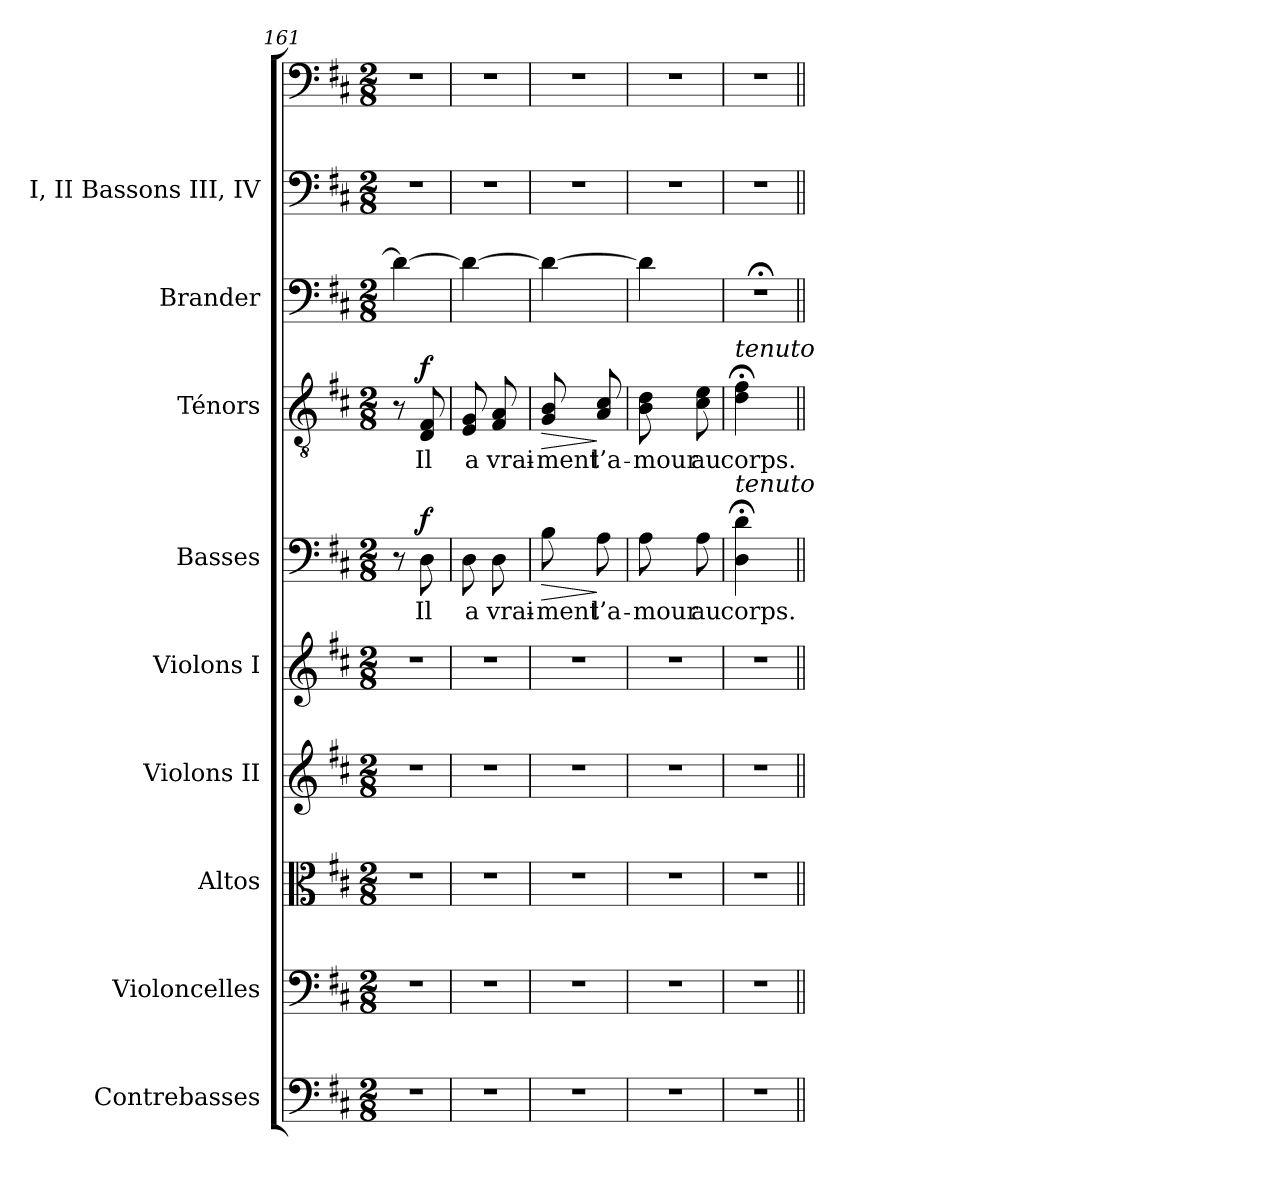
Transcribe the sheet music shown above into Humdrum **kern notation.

**kern	**kern	**kern	**kern	**kern	**kern	**text	**dynam	**kern	**text	**dynam	**kern	**kern	**kern
*part9	*part8	*part7	*part6	*part5	*part4	*part4	*part4	*part3	*part3	*part3	*part2	*part1	*part1
*staff10	*staff9	*staff8	*staff7	*staff6	*staff5	*staff5	*staff5	*staff4	*staff4	*staff4	*staff3	*staff2	*staff1
*I"Contrebasses	*I"Violoncelles	*I"Altos	*I"Violons II	*I"Violons I	*I"Basses	*	*	*I"Ténors	*	*	*I"Brander	*I"I, II   Bassons   III, IV	*
*clefF4	*clefF4	*clefC3	*clefG2	*clefG2	*clefF4	*	*	*clefGv2	*	*	*clefF4	*clefF4	*clefF4
*ITrd7c12	*	*	*	*	*	*	*	*ITrd7c12	*	*	*	*	*
*k[f#c#]	*k[f#c#]	*k[f#c#]	*k[f#c#]	*k[f#c#]	*k[f#c#]	*	*	*k[f#c#]	*	*	*k[f#c#]	*k[f#c#]	*k[f#c#]
*D:	*D:	*D:	*D:	*D:	*D:	*	*	*D:	*	*	*D:	*D:	*D:
*M2/8	*M2/8	*M2/8	*M2/8	*M2/8	*M2/8	*	*	*M2/8	*	*	*M2/8	*M2/8	*M2/8
=161	=161	=161	=161	=161	=161	=161	=161	=161	=161	=161	=161	=161	=161
!LO:N:vis=1	!LO:N:vis=1	!LO:N:vis=1	!LO:N:vis=1	!LO:N:vis=1	!	!	!	!	!	!	!	!LO:N:vis=1	!LO:N:vis=1
4r	4r	4r	4r	4r	8r	.	.	8r	.	.	4di\_>	4r	4r
!	!	!	!	!	!	!LO:LY:b:color=#000000	!	!	!	!	!	!	!
!	!	!	!	!	!	!	!	!	!LO:LY:b:color=#000000	!	!	!	!
.	.	.	.	.	8Di\	Il	f	8DDi/ 8FF#i	Il	f	.	.	.
=162	=162	=162	=162	=162	=162	=162	=162	=162	=162	=162	=162	=162	=162
!LO:N:vis=1	!LO:N:vis=1	!LO:N:vis=1	!LO:N:vis=1	!LO:N:vis=1	!	!	!	!	!	!	!	!	!
!	!	!	!	!	!	!LO:LY:b:color=#000000	!	!	!	!	!	!	!
!	!	!	!	!	!	!	!	!	!LO:LY:b:color=#000000	!	!	!LO:N:vis=1	!LO:N:vis=1
4r	4r	4r	4r	4r	8Di\	a	.	8EEi/ 8GGi	a	.	4di\_>	4r	4r
!	!	!	!	!	!	!LO:LY:b:color=#000000	!	!	!	!	!	!	!
!	!	!	!	!	!	!	!	!	!LO:LY:b:color=#000000	!	!	!	!
.	.	.	.	.	8Di\	vrai-	.	8FF#i/ 8AAi	vrai-	.	.	.	.
=163	=163	=163	=163	=163	=163	=163	=163	=163	=163	=163	=163	=163	=163
!LO:N:vis=1	!LO:N:vis=1	!LO:N:vis=1	!LO:N:vis=1	!LO:N:vis=1	!	!	!	!	!	!	!	!	!
!	!	!	!	!	!	!LO:LY:b:color=#000000	!LO:HP:b	!	!	!	!	!	!
!	!	!	!	!	!	!	!	!	!LO:LY:b:color=#000000	!LO:HP:b	!	!LO:N:vis=1	!LO:N:vis=1
4r	4r	4r	4r	4r	8Bi\	-ment	>	8GGi/ 8BBi	-ment	>	4di\_>	4r	4r
!	!	!	!	!	!	!LO:LY:b:color=#000000	!	!	!	!	!	!	!
!	!	!	!	!	!	!	!	!	!LO:LY:b:color=#000000	!	!	!	!
.	.	.	.	.	8Ai\	l’a-	]	8AAi/ 8C#i	l’a-	]	.	.	.
=164	=164	=164	=164	=164	=164	=164	=164	=164	=164	=164	=164	=164	=164
!LO:N:vis=1	!LO:N:vis=1	!LO:N:vis=1	!LO:N:vis=1	!LO:N:vis=1	!	!	!	!	!	!	!	!	!
!	!	!	!	!	!	!LO:LY:b:color=#000000	!	!	!	!	!	!	!
!	!	!	!	!	!	!	!	!	!LO:LY:b:color=#000000	!	!	!LO:N:vis=1	!LO:N:vis=1
4r	4r	4r	4r	4r	8Ai\	-mour	.	8BBi\ 8Di	-mour	.	4di\]	4r	4r
!	!	!	!	!	!	!LO:LY:b:color=#000000	!	!	!	!	!	!	!
!	!	!	!	!	!	!	!	!	!LO:LY:b:color=#000000	!	!	!	!
.	.	.	.	.	8Ai\	au	.	8C#i\ 8Ei	au	.	.	.	.
=165	=165	=165	=165	=165	=165	=165	=165	=165	=165	=165	=165	=165	=165
!LO:N:vis=1	!LO:N:vis=1	!LO:N:vis=1	!LO:N:vis=1	!LO:N:vis=1	!	!	!	!	!	!	!	!	!
!	!	!	!	!	!	!LO:LY:b:color=#000000	!	!	!	!	!	!	!
!	!	!	!	!	!	!	!	!LO:TX:a:i:t=tenuto	!	!	!	!	!
!	!	!	!	!	!LO:TX:a:i:t=tenuto	!	!	!	!	!	!	!	!
!	!	!	!	!	!	!	!	!	!LO:LY:b:color=#000000	!	!	!LO:N:vis=1	!LO:N:vis=1
4r	4r	4r	4r	4r	4Di\; 4di;	corps.	.	4Di\; 4F#i;	corps.	.	4r;	4r	4r
=||	=||	=||	=||	=||	=||	=||	=||	=||	=||	=||	=||	=||	=||
*-	*-	*-	*-	*-	*-	*-	*-	*-	*-	*-	*-	*-	*-
